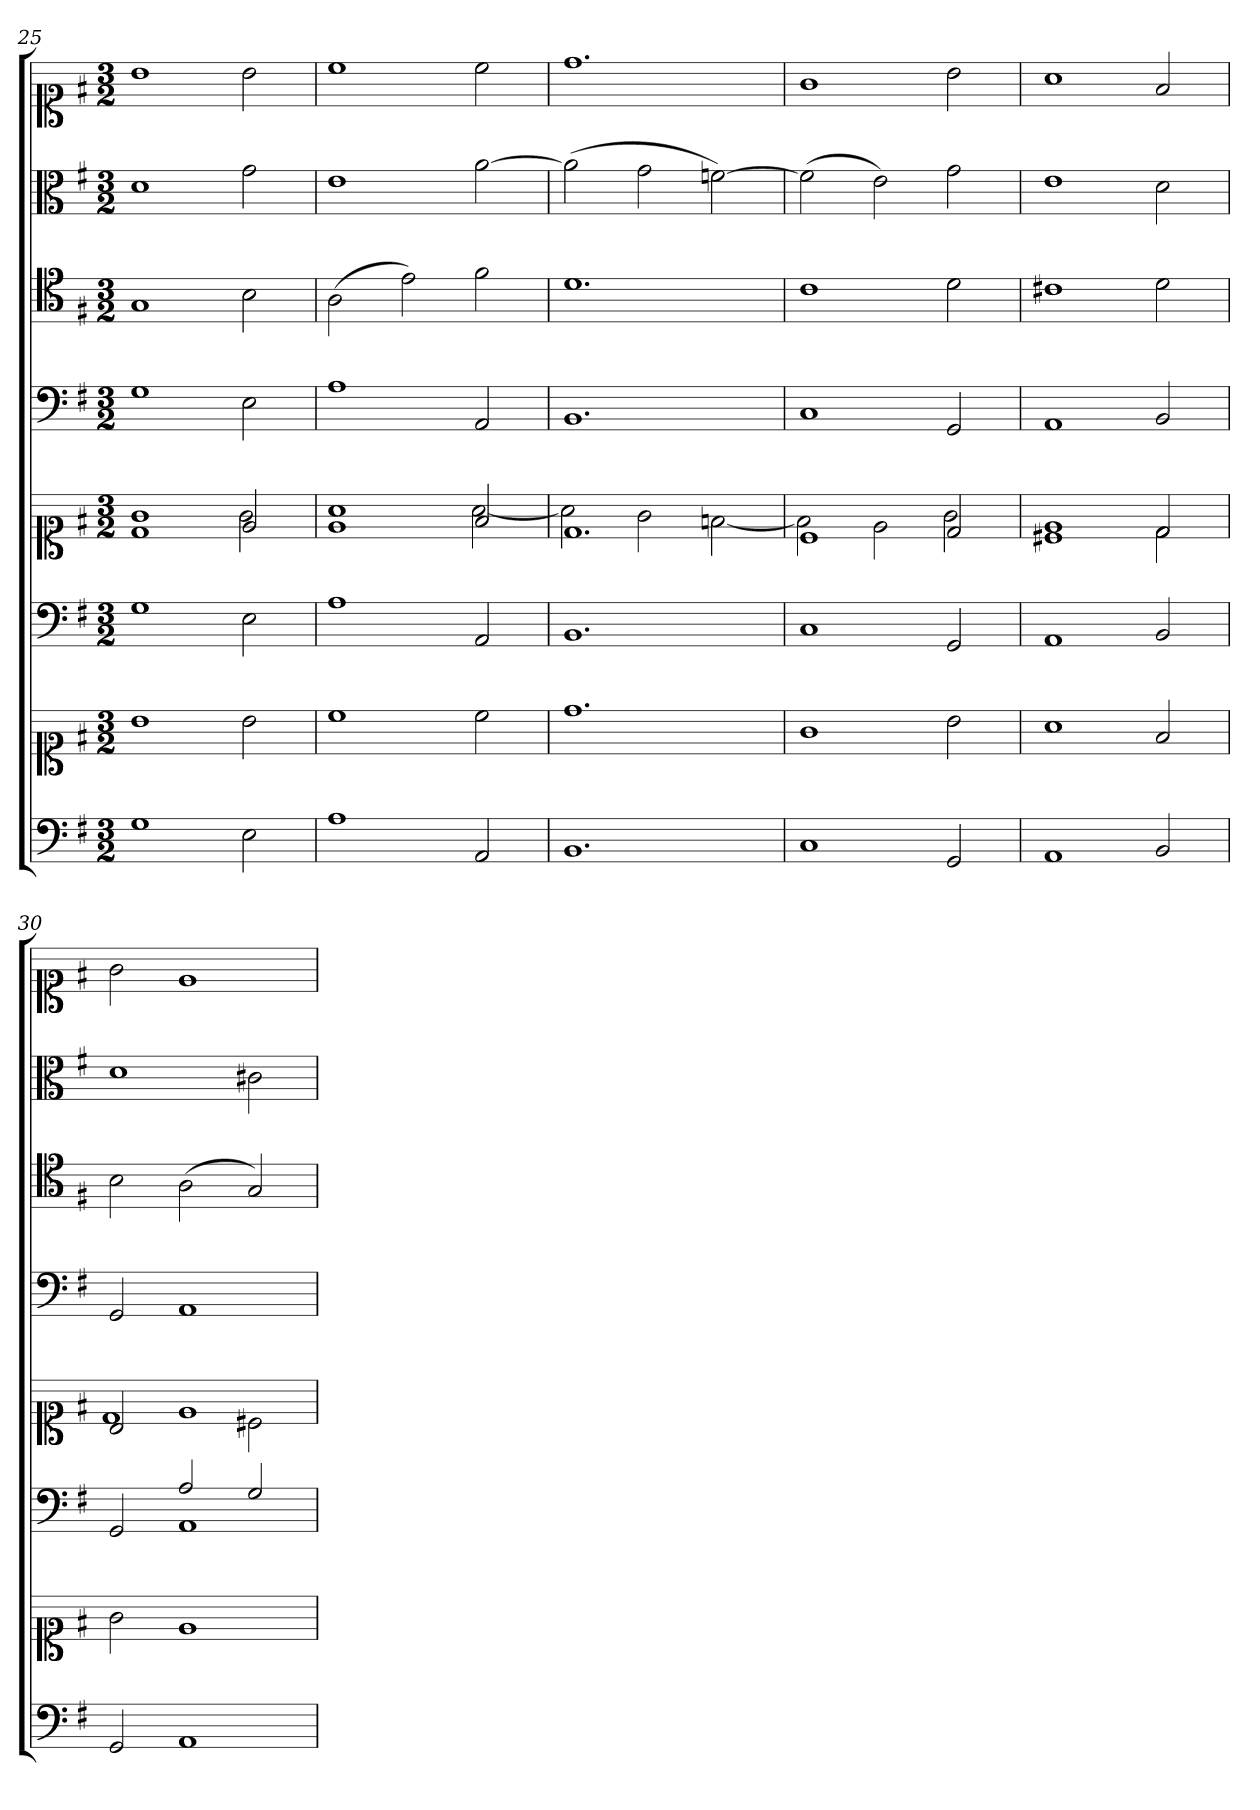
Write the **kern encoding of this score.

**kern	**kern	**kern	**kern	**kern	**kern	**kern	**kern
*part6	*part6	*part5	*part5	*part4	*part3	*part2	*part1
*staff8	*staff7	*staff6	*staff5	*staff4	*staff3	*staff2	*staff1
*clefF4	*clefC1	*clefF4	*clefC1	*clefF4	*clefC4	*clefC3	*clefC1
*k[f#]	*k[f#]	*k[f#]	*k[f#]	*k[f#]	*k[f#]	*k[f#]	*k[f#]
*G:	*G:	*G:	*G:	*G:	*G:	*G:	*G:
*M3/2	*M3/2	*M3/2	*M3/2	*M3/2	*M3/2	*M3/2	*M3/2
=25	=25	=25	=25	=25	=25	=25	=25
*	*	*	*^	*	*	*	*
1G	1b	1G	1d	1g	1G	1G	1d	1b
2E	2b	2E	2e	2g	2E	2B	2g	2b
=26	=26	=26	=26	=26	=26	=26	=26	=26
1A	1cc	1A	1e	1a	1A	(2A	1e	1cc
.	.	.	.	.	.	2e)	.	.
2AA	2cc	2AA	2f#	[2a	2AA	2f#	[2a	2cc
=27	=27	=27	=27	=27	=27	=27	=27	=27
1.BB	1.dd	1.BB	1.d	2a]	1.BB	1.d	(2a]	1.dd
.	.	.	.	2g	.	.	2g	.
.	.	.	.	[2fn	.	.	[2fn)	.
=28	=28	=28	=28	=28	=28	=28	=28	=28
1C	1g	1C	1c	2f]	1C	1c	(2f]	1g
.	.	.	.	2e	.	.	2e)	.
2GG	2b	2GG	2d	2g	2GG	2d	2g	2b
=29	=29	=29	=29	=29	=29	=29	=29	=29
1AA	1a	1AA	1c#X	1e	1AA	1c#X	1e	1a
2BB	2f#	2BB	2d	2d	2BB	2d	2d	2f#
=30	=30	=30	=30	=30	=30	=30	=30	=30
*	*	*^	*	*	*	*	*	*
2GG	2g	2ryy	2GG	2B	1d	2GG	2B	1d	2g
1AA	1e	2A	1AA	1e	.	1AA	(2A	.	1e
.	.	2G	.	.	2c#X	.	2G)	2c#X	.
*	*	*v	*v	*	*	*	*	*	*
*	*	*	*v	*v	*	*	*	*
=	=	=	=	=	=	=	=
*-	*-	*-	*-	*-	*-	*-	*-
